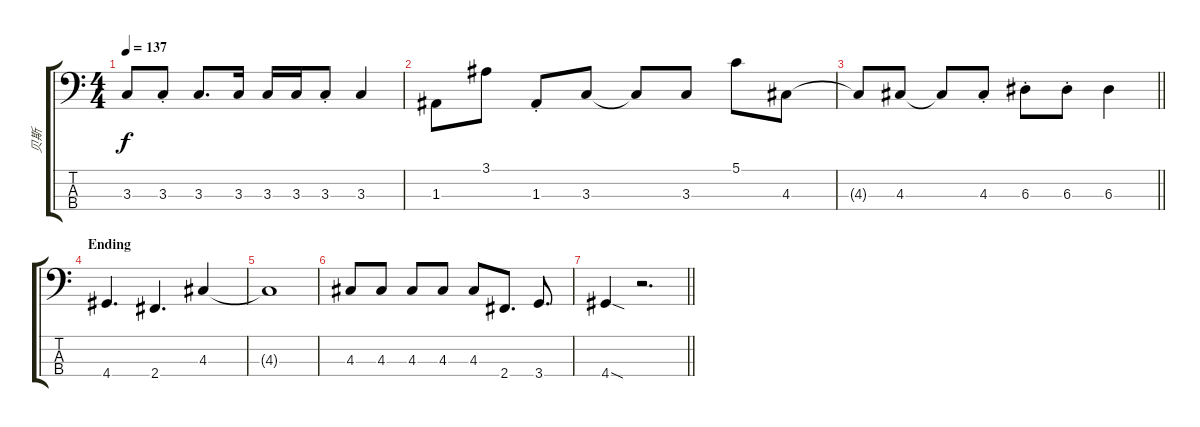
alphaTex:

\track ("贝斯" "贝斯") {instrument electricbassfinger}
\staff {score tabs}
\tuning (G2 D2 A1 E1) {hide}
\ts (4 4)
\tempo 137
\clef f4
\ks c
3.3.8{dy f} 3.3{st}.8 3.3.8{d} 3.3.16 3.3.16 3.3.16 3.3{st}.8 3.3.4 |
1.3.8 3.1.8 1.3{st}.8 3.3.8 3.3{t}.8 3.3.8 5.1.8 4.3.8 |
\barLineRight lightlight
4.3{t}.8 4.3.8 4.3{t}.8 4.3{st}.8 6.3{st}.8 6.3{st}.8 6.3.4 |
\section ("" "Ending")
4.4.4{d} 2.4.4{d} 4.3.4 |
4.3{t}.1 |
4.3.8 4.3.8 4.3.8 4.3.8 4.3.8 2.4.8{d} 3.4.8{d} |
\barLineRight lightlight
4.4{sod}.4 r.2{d}
